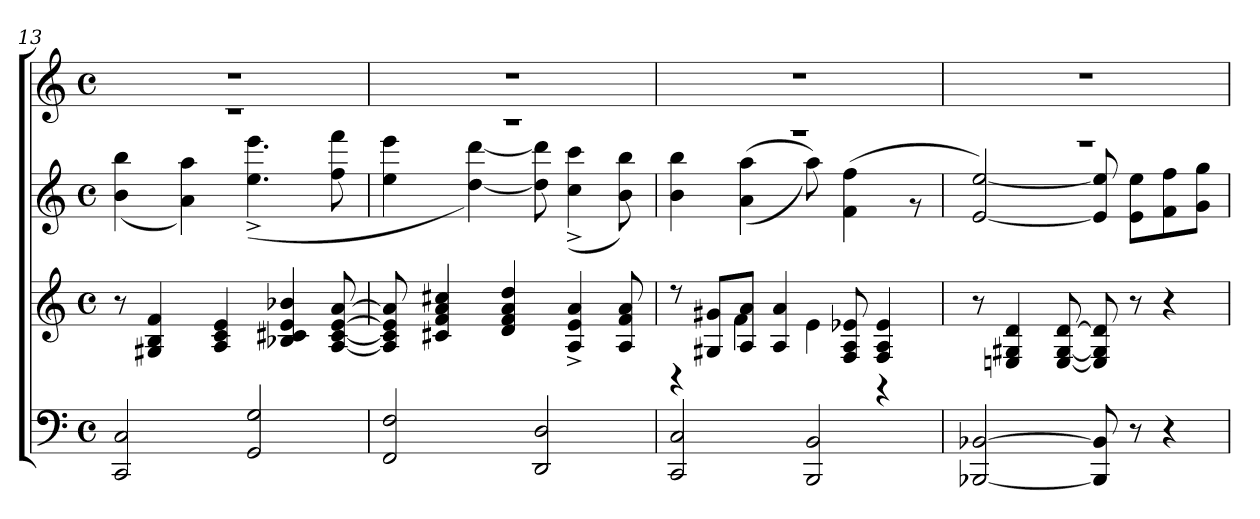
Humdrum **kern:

**kern	**kern	**kern	**kern
*part3	*part2	*part2	*part1
*staff4	*staff3	*staff2	*staff1
*clefF4	*clefG2	*clefG2	*clefG2
*k[]	*k[]	*k[]	*k[]
*M4/4	*M4/4	*M4/4	*M4/4
*met(c)	*met(c)	*met(c)	*met(c)
=13	=13	=13	=13
*	*	*^	*
2CC/ 2C/	8r	1r	(>4b\ 4bb\	1r
.	4G#X/ 4B/ 4f/	.	.	.
.	.	.	4a\ 4aa\)	.
.	4A/ 4c/ 4e/	.	.	.
2GG/ 2G/	.	.	(>4.ee\^> 4.eee\^>	.
.	4B-X/ 4c#X/ 4e/ 4b-X/	.	.	.
.	[<8A/ [<8c#/ [>8e/ [>8a/	.	8ff\ 8fff\	.
=14	=14	=14	=14	=14
2FF/ 2F/	8A/] 8c#/] 8e/] 8a/]	1r	4ee\ 4eee\	1r
.	4c#X/ 4f/ 4a/ 4cc#X/	.	.	.
.	.	.	[<4dd\ [>4ddd\)	.
.	4d/ 4f/ 4a/ 4dd/	.	.	.
2DD/ 2D/	.	.	8dd\] 8ddd\]	.
.	4A/^> 4e/^> 4a/^>	.	(>4cc\^> 4ccc\^>	.
.	8A/ 8f/ 8a/	.	8b\ 8bb\)	.
=15	=15	=15	=15	=15
*	*^	*	*	*
2CC/ 2C/	8r	4r	1r	4b\ 4bb\	1r
.	8G#X/ 8g#X/L	.	.	.	.
.	8A/ 8a/J	4f\	.	(<(>4a\ 4aa\	.
.	4A/ 4a/	.	.	.	.
2BBB/ 2BB/	.	4e\	.	8aa\))	.
.	8F/ 8A/ 8e-X/	.	.	(<4f\ 4ff\	.
.	4F/ 4A/ 4e-/	4r	.	.	.
.	.	.	.	8r	.
*	*v	*v	*	*	*
=16	=16	=16	=16	=16
[<2BBB-X/ [>2BB-X/	8r	1r	[<2e/ [>2ee/)	1r
.	4En/ 4G#X/ 4d/	.	.	.
.	[<8E/ [<8G#/ [>8d/	.	.	.
8BBB-/] 8BB-/]	8E/] 8G#/] 8d/]	.	8e/] 8ee/]	.
8r	8r	.	8e\ 8ee\L	.
4r	4r	.	8f\ 8ff\	.
.	.	.	8g\ 8gg\J	.
*	*	*v	*v	*
=	=	=	=
*-	*-	*-	*-
